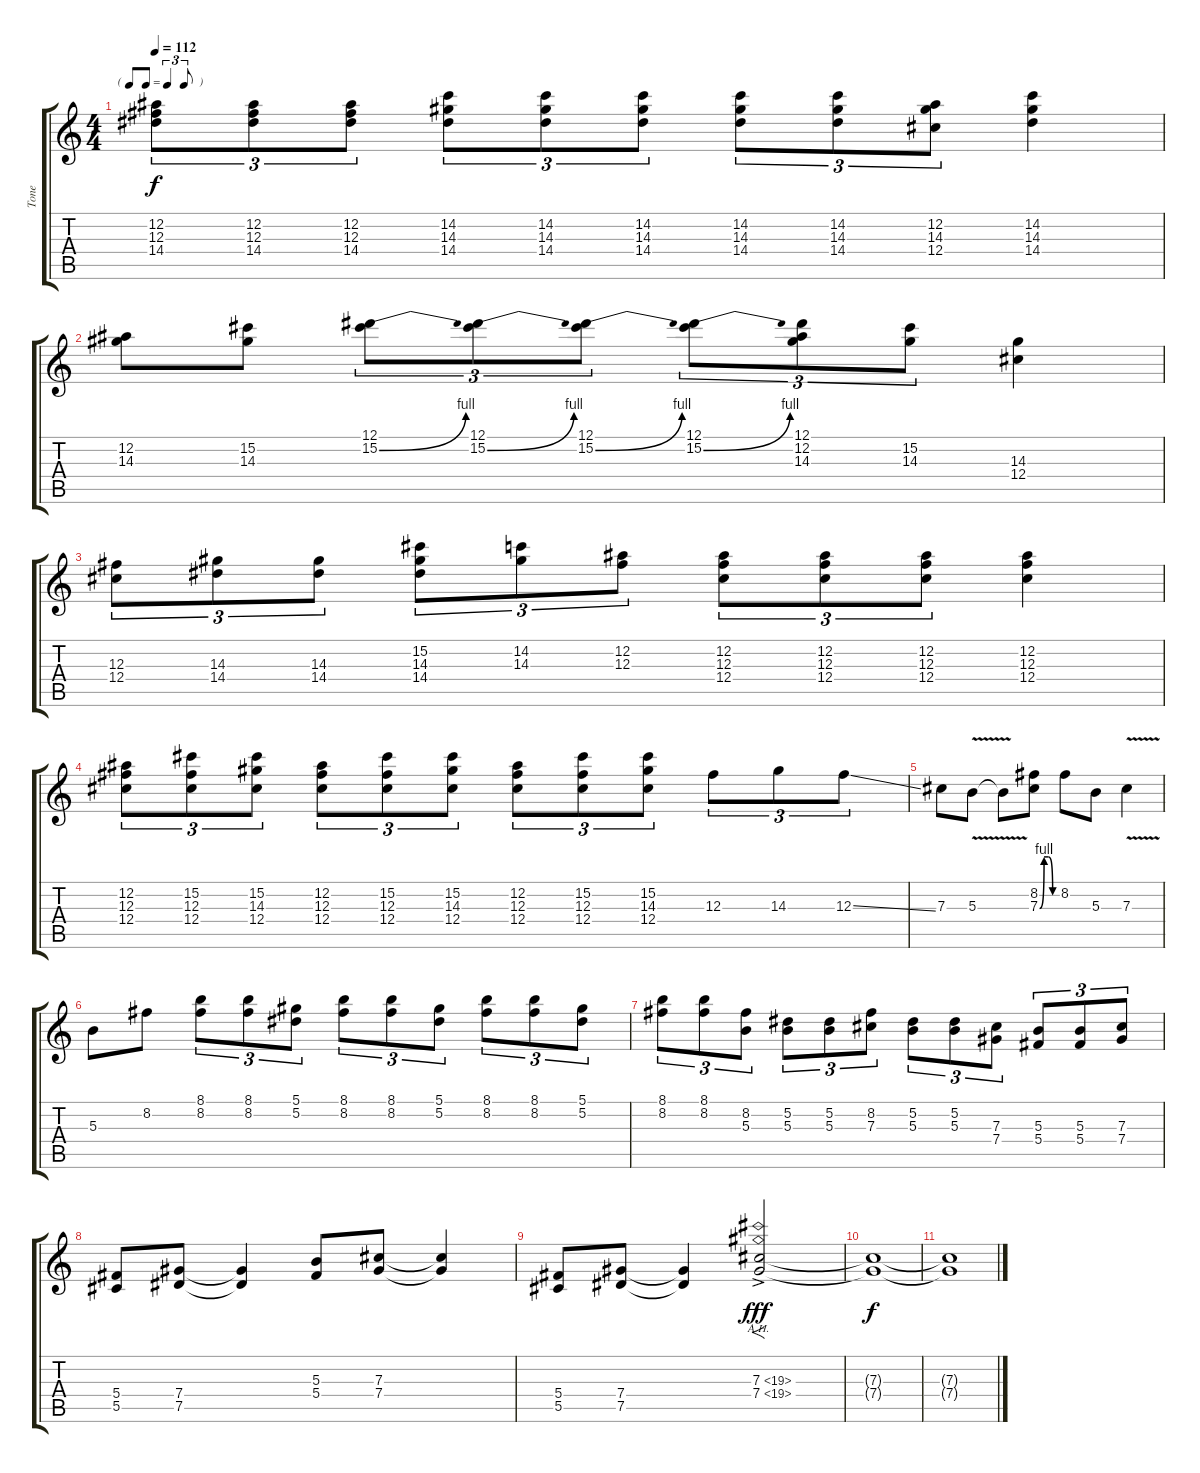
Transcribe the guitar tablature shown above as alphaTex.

\track ("Tone" "Tone") {instrument distortionguitar}
\staff {score tabs}
\tuning (Eb4 Bb3 Gb3 Db3 Ab2 Eb2) {hide}
\ts (4 4)
\tf triplet8th
\tempo 112
\clef g2
\ks c
(12.2 12.3 14.4).8{tu (3 2) dy f} (12.2 12.3 14.4).8{tu (3 2)} (12.2 12.3 14.4).8{tu (3 2)} (14.2 14.3 14.4).8{tu (3 2)} (14.2 14.3 14.4).8{tu (3 2)} (14.2 14.3 14.4).8{tu (3 2)} (14.2 14.3 14.4).8{tu (3 2)} (14.2 14.3 14.4).8{tu (3 2)} (12.2 14.3 12.4).8{tu (3 2)} (14.2 14.3 14.4).4 |
(12.2 14.3).8 (15.2 14.3).8 (12.1 15.2{be (bend 0 0 60 4)}).8{tu (3 2)} (12.1 15.2{be (bend 0 0 60 4)}).8{tu (3 2)} (12.1 15.2{be (bend 0 0 60 4)}).8{tu (3 2)} (12.1 15.2{be (bend 0 0 60 4)}).8{tu (3 2)} (12.1 12.2 14.3).8{tu (3 2)} (15.2 14.3).8{tu (3 2)} (14.3 12.4).4 |
(12.3 12.4).8{tu (3 2)} (14.3 14.4).8{tu (3 2)} (14.3 14.4).8{tu (3 2)} (15.2 14.3 14.4).8{tu (3 2)} (14.2 14.3).8{tu (3 2)} (12.2 12.3).8{tu (3 2)} (12.2 12.3 12.4).8{tu (3 2)} (12.2 12.3 12.4).8{tu (3 2)} (12.2 12.3 12.4).8{tu (3 2)} (12.2 12.3 12.4).4 |
(12.2 12.3 12.4).8{tu (3 2)} (15.2 12.3 12.4).8{tu (3 2)} (15.2 14.3 12.4).8{tu (3 2)} (12.2 12.3 12.4).8{tu (3 2)} (15.2 12.3 12.4).8{tu (3 2)} (15.2 14.3 12.4).8{tu (3 2)} (12.2 12.3 12.4).8{tu (3 2)} (15.2 12.3 12.4).8{tu (3 2)} (15.2 14.3 12.4).8{tu (3 2)} 12.3.8{tu (3 2)} 14.3.8{tu (3 2)} 12.3{ss}.8{tu (3 2)} |
7.3.8 5.3{v}.8 5.3{t}.8 (8.2 7.3{be (custom 0 0 15 4 30 4 45 0 60 0)}).8 8.2.8 5.3.8 7.3{v}.4 |
5.3.8 8.2.8 (8.1 8.2).8{tu (3 2)} (8.1 8.2).8{tu (3 2)} (5.1 5.2).8{tu (3 2)} (8.1 8.2).8{tu (3 2)} (8.1 8.2).8{tu (3 2)} (5.1 5.2).8{tu (3 2)} (8.1 8.2).8{tu (3 2)} (8.1 8.2).8{tu (3 2)} (5.1 5.2).8{tu (3 2)} |
(8.1 8.2).8{tu (3 2)} (8.1 8.2).8{tu (3 2)} (8.2 5.3).8{tu (3 2)} (5.2 5.3).8{tu (3 2)} (5.2 5.3).8{tu (3 2)} (8.2 7.3).8{tu (3 2)} (5.2 5.3).8{tu (3 2)} (5.2 5.3).8{tu (3 2)} (7.3 7.4).8{tu (3 2)} (5.3 5.4).8{tu (3 2)} (5.3 5.4).8{tu (3 2)} (7.3 7.4).8{tu (3 2)} |
(5.4 5.5).8 (7.4 7.5).8 (7.4{t} 7.5{t}).4 (5.3 5.4).8 (7.3 7.4).8 (7.3{t} 7.4{t}).4 |
(5.4 5.5).8 (7.4 7.5).8 (7.4{t} 7.5{t}).4 (7.3{ah 12} 7.4{ah 12 ac}).2{f dy fff instrument guitarharmonics} |
(7.3{t} 7.4{t}).1{dy f} |
(7.3{t} 7.4{t}).1
